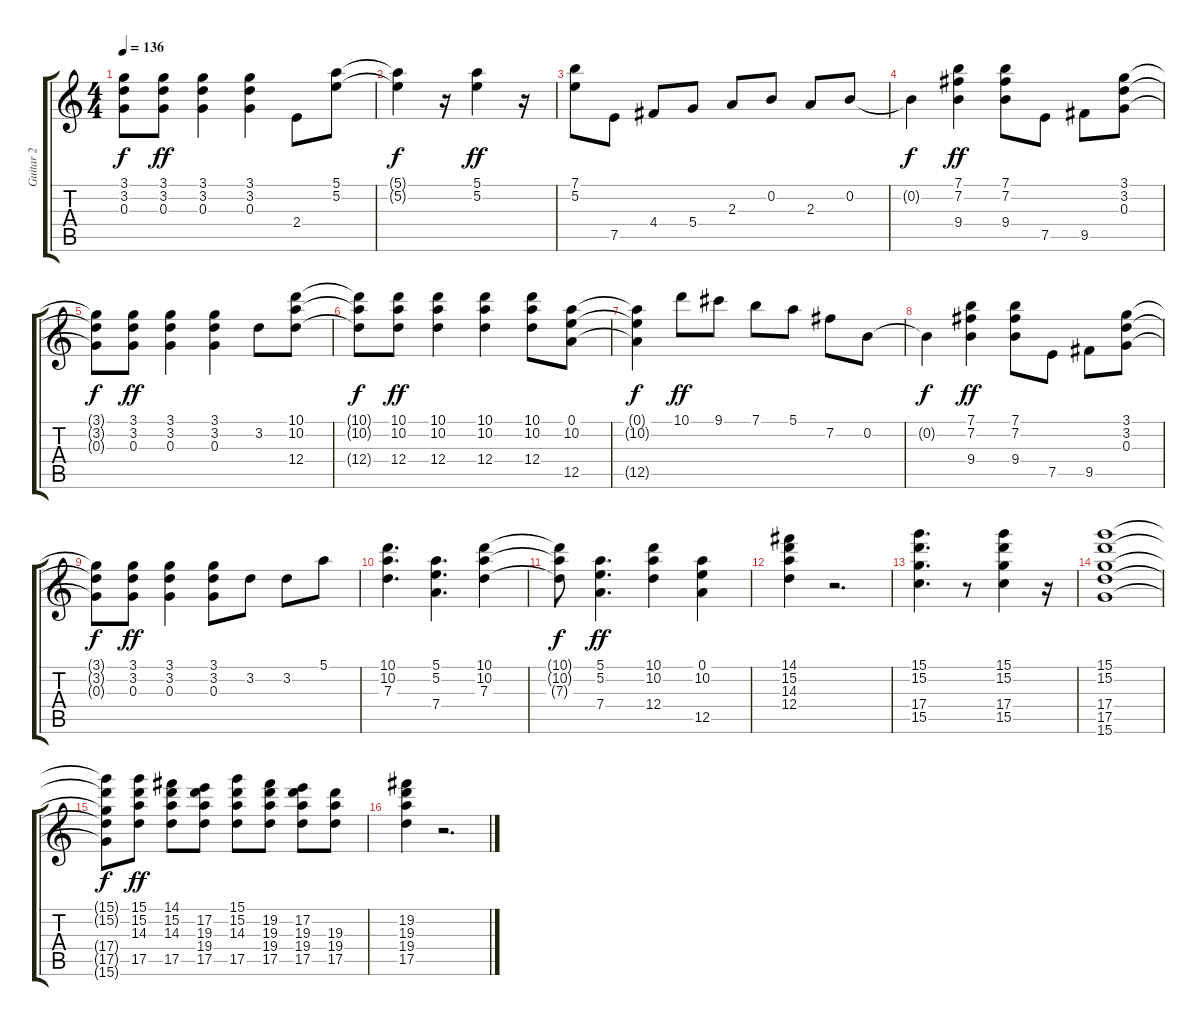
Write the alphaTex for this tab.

\track ("Guitar 2" "Guitar 2") {instrument distortionguitar}
\staff {score tabs}
\tuning (E4 B3 G3 D3 A2 E2) {hide}
\ts (4 4)
\tempo 136
\clef g2
\ks c
(3.1{t} 3.2{t} 0.3{t}).8{dy f} (3.1 3.2 0.3).8{dy ff} (3.1 3.2 0.3).4 (3.1 3.2 0.3).4 2.4.8 (5.1 5.2).8 |
(5.1{t} 5.2{t}).4{dy f} r.16 (5.1 5.2).4{dy ff} r.16 |
(7.1 5.2).8 7.5.8 4.4.8 5.4.8 2.3.8 0.2.8 2.3.8 0.2.8 |
0.2{t}.4{dy f} (7.1 7.2 9.4).4{dy ff} (7.1 7.2 9.4).8 7.5.8 9.5.8 (3.1 3.2 0.3).8 |
(3.1{t} 3.2{t} 0.3{t}).8{dy f} (3.1 3.2 0.3).8{dy ff} (3.1 3.2 0.3).4 (3.1 3.2 0.3).4 3.2.8 (10.1 10.2 12.4).8 |
(10.1{t} 10.2{t} 12.4{t}).8{dy f} (10.1 10.2 12.4).8{dy ff} (10.1 10.2 12.4).4 (10.1 10.2 12.4).4 (10.1 10.2 12.4).8 (0.1 10.2 12.5).8 |
(0.1{t} 10.2{t} 12.5{t}).4{dy f} 10.1.8{dy ff} 9.1.8 7.1.8 5.1.8 7.2.8 0.2.8 |
0.2{t}.4{dy f} (7.1 7.2 9.4).4{dy ff} (7.1 7.2 9.4).8 7.5.8 9.5.8 (3.1 3.2 0.3).8 |
(3.1{t} 3.2{t} 0.3{t}).8{dy f} (3.1 3.2 0.3).8{dy ff} (3.1 3.2 0.3).4 (3.1 3.2 0.3).8 3.2.8 3.2.8 5.1.8 |
(10.1 10.2 7.3).4{d} (5.1 5.2 7.4).4{d} (10.1 10.2 7.3).4 |
(10.1{t} 10.2{t} 7.3{t}).8{dy f} (5.1 5.2 7.4).4{d dy ff} (10.1 10.2 12.4).4 (0.1 10.2 12.5).4 |
(14.1 15.2 14.3 12.4).4 r.2{d} |
(15.1 15.2 17.4 15.5).4{d} r.8 (15.1 15.2 17.4 15.5).4 r.16 |
(15.1 15.2 17.4 17.5 15.6).1 |
(15.1{t} 15.2{t} 17.4{t} 17.5{t} 15.6{t}).8{dy f} (15.1 15.2 14.3 17.5).8{dy ff} (14.1 15.2 14.3 17.5).8 (17.2 19.3 19.4 17.5).8 (15.1 15.2 14.3 17.5).8 (19.2 19.3 19.4 17.5).8 (17.2 19.3 19.4 17.5).8 (19.3 19.4 17.5).8 |
(19.2 19.3 19.4 17.5).4 r.2{d}
